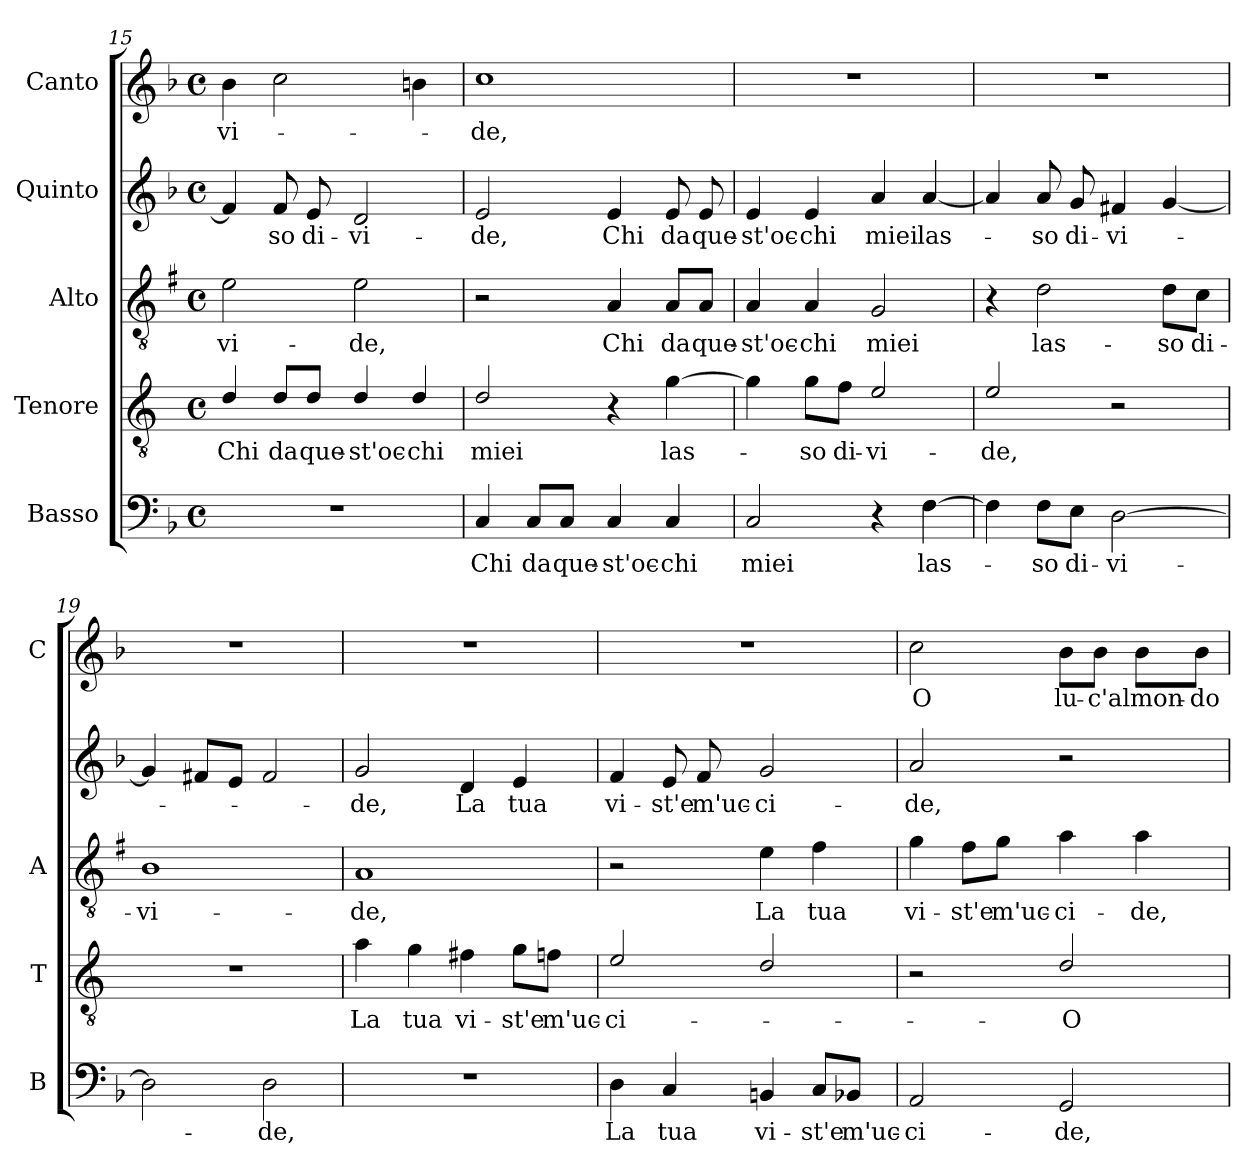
**kern	**text	**kern	**text	**kern	**text	**kern	**text	**kern	**text
*part5	*part5	*part4	*part4	*part3	*part3	*part2	*part2	*part1	*part1
*staff5	*staff5	*staff4	*staff4	*staff3	*staff3	*staff2	*staff2	*staff1	*staff1
*I"Basso	*	*I"Tenore	*	*I"Alto	*	*I"Quinto	*	*I"Canto	*
*I'B	*	*I'T	*	*I'A	*	*	*	*I'C	*
*clefF4	*	*clefGv2	*	*clefGv2	*	*clefG2	*	*clefG2	*
*	*	*ITrd4c7	*	*ITrd1c2	*	*	*	*	*
*k[b-]	*	*k[b-]	*	*k[b-]	*	*k[b-]	*	*k[b-]	*
*F:	*	*F:	*	*F:	*	*F:	*	*F:	*
*M4/4	*	*M4/4	*	*M4/4	*	*M4/4	*	*M4/4	*
*met(c)	*	*met(c)	*	*met(c)	*	*met(c)	*	*met(c)	*
=15	=15	=15	=15	=15	=15	=15	=15	=15	=15
!	!	!	!LO:LY:b	!	!LO:LY:b	!	!	!	!LO:LY:b
1r	.	4G/	Chi	2d\	-vi-	4f/]	.	4b-\	-vi-
!	!	!	!LO:LY:b	!	!	!	!LO:LY:b	!	!
.	.	8G/L	da	.	.	8f/	-so	2cc\	.
!	!	!	!LO:LY:b	!	!	!	!LO:LY:b	!	!
.	.	8G/J	que-	.	.	8e/	di-	.	.
!	!	!	!LO:LY:b	!	!LO:LY:b	!	!LO:LY:b	!	!
.	.	4G/	-st'oc-	2d\	-de,	2d/	-vi-	.	.
!	!	!	!LO:LY:b	!	!	!	!	!	!
.	.	4G/	-chi	.	.	.	.	4bn\	.
=16	=16	=16	=16	=16	=16	=16	=16	=16	=16
!	!LO:LY:b	!	!LO:LY:b	!	!	!	!LO:LY:b	!	!LO:LY:b
4C/	Chi	2G/	miei	2r	.	2e/	-de,	1cc	-de,
!	!LO:LY:b	!	!	!	!	!	!	!	!
8C/L	da	.	.	.	.	.	.	.	.
!	!LO:LY:b	!	!	!	!	!	!	!	!
8C/J	que-	.	.	.	.	.	.	.	.
!	!LO:LY:b	!	!	!	!LO:LY:b	!	!LO:LY:b	!	!
4C/	-st'oc-	4r	.	4G/	Chi	4e/	Chi	.	.
!	!LO:LY:b	!	!LO:LY:b	!	!LO:LY:b	!	!LO:LY:b	!	!
4C/	-chi	[4c\	las-	8G/L	da	8e/	da	.	.
!	!	!	!	!	!LO:LY:b	!	!LO:LY:b	!	!
.	.	.	.	8G/J	que-	8e/	que-	.	.
=17	=17	=17	=17	=17	=17	=17	=17	=17	=17
!	!LO:LY:b	!	!	!	!LO:LY:b	!	!LO:LY:b	!	!
2C/	miei	4c\]	.	4G/	-st'oc-	4e/	-st'oc-	1r	.
!	!	!	!LO:LY:b	!	!LO:LY:b	!	!LO:LY:b	!	!
.	.	8c\L	-so	4G/	-chi	4e/	-chi	.	.
!	!	!	!LO:LY:b	!	!	!	!	!	!
.	.	8B-\J	di-	.	.	.	.	.	.
!	!	!	!LO:LY:b	!	!LO:LY:b	!	!LO:LY:b	!	!
4r	.	2A/	-vi-	2F/	miei	4a/	miei	.	.
!	!LO:LY:b	!	!	!	!	!	!LO:LY:b	!	!
[4F\	las-	.	.	.	.	[4a/	las-	.	.
!!LO:LB:g=z
=18	=18	=18	=18	=18	=18	=18	=18	=18	=18
!	!	!	!LO:LY:b	!	!	!	!	!	!
4F\]	.	2A/	-de,	4r	.	4a/]	.	1r	.
!	!LO:LY:b	!	!	!	!LO:LY:b	!	!LO:LY:b	!	!
8F\L	-so	.	.	2c\	las-	8a/	-so	.	.
!	!LO:LY:b	!	!	!	!	!	!LO:LY:b	!	!
8E\J	di-	.	.	.	.	8g/	di-	.	.
!	!LO:LY:b	!	!	!	!	!	!LO:LY:b	!	!
[2D\	-vi-	2r	.	.	.	4f#X/	-vi-	.	.
!	!	!	!	!	!LO:LY:b	!	!	!	!
.	.	.	.	8c\L	-so	[4g/	.	.	.
!	!	!	!	!	!LO:LY:b	!	!	!	!
.	.	.	.	8B-\J	di-	.	.	.	.
=19	=19	=19	=19	=19	=19	=19	=19	=19	=19
!	!	!	!	!	!LO:LY:b	!	!	!	!
2D\]	.	1r	.	1A	-vi-	4g/]	.	1r	.
.	.	.	.	.	.	8f#X/L	.	.	.
.	.	.	.	.	.	8e/J	.	.	.
!	!LO:LY:b	!	!	!	!	!	!	!	!
2D\	-de,	.	.	.	.	2f#/	.	.	.
=20	=20	=20	=20	=20	=20	=20	=20	=20	=20
!	!	!	!LO:LY:b	!	!LO:LY:b	!	!LO:LY:b	!	!
1r	.	4d\	La	1G	-de,	2g/	-de,	1r	.
!	!	!	!LO:LY:b	!	!	!	!	!	!
.	.	4c\	tua	.	.	.	.	.	.
!	!	!	!LO:LY:b	!	!	!	!LO:LY:b	!	!
.	.	4Bn\	vi-	.	.	4d/	La	.	.
!	!	!	!LO:LY:b	!	!	!	!LO:LY:b	!	!
.	.	8c\L	-st'e	.	.	4e/	tua	.	.
!	!	!	!LO:LY:b	!	!	!	!	!	!
.	.	8B-X\J	m'uc-	.	.	.	.	.	.
=21	=21	=21	=21	=21	=21	=21	=21	=21	=21
!	!LO:LY:b	!	!LO:LY:b	!	!	!	!LO:LY:b	!	!
4D\	La	2A/	-ci-	2r	.	4f/	vi-	1r	.
!	!LO:LY:b	!	!	!	!	!	!LO:LY:b	!	!
4C/	tua	.	.	.	.	8e/	-st'e	.	.
!	!	!	!	!	!	!	!LO:LY:b	!	!
.	.	.	.	.	.	8f/	m'uc-	.	.
!	!LO:LY:b	!	!	!	!LO:LY:b	!	!LO:LY:b	!	!
4BBn/	vi-	2G/	.	4d\	La	2g/	-ci-	.	.
!	!LO:LY:b	!	!	!	!LO:LY:b	!	!	!	!
8C/L	-st'e	.	.	4e\	tua	.	.	.	.
!	!LO:LY:b	!	!	!	!	!	!	!	!
8BB-X/J	m'uc-	.	.	.	.	.	.	.	.
=22	=22	=22	=22	=22	=22	=22	=22	=22	=22
!	!LO:LY:b	!	!	!	!LO:LY:b	!	!LO:LY:b	!	!LO:LY:b
2AA/	-ci-	2r	.	4f\	vi-	2a/	-de,	2cc\	O
!	!	!	!	!	!LO:LY:b	!	!	!	!
.	.	.	.	8e\L	-st'e	.	.	.	.
!	!	!	!	!	!LO:LY:b	!	!	!	!
.	.	.	.	8f\J	m'uc-	.	.	.	.
!	!LO:LY:b	!	!LO:LY:b	!	!LO:LY:b	!	!	!	!LO:LY:b
2GG/	-de,	2G/	-O	4g\	-ci-	2r	.	8b-\L	lu-
!	!	!	!	!	!	!	!	!	!LO:LY:b
.	.	.	.	.	.	.	.	8b-\J	-c'al
!	!	!	!	!	!LO:LY:b	!	!	!	!LO:LY:b
.	.	.	.	4g\	-de,	.	.	8b-\L	mon-
!	!	!	!	!	!	!	!	!	!LO:LY:b
.	.	.	.	.	.	.	.	8b-\J	-do
=	=	=	=	=	=	=	=	=	=
*-	*-	*-	*-	*-	*-	*-	*-	*-	*-
